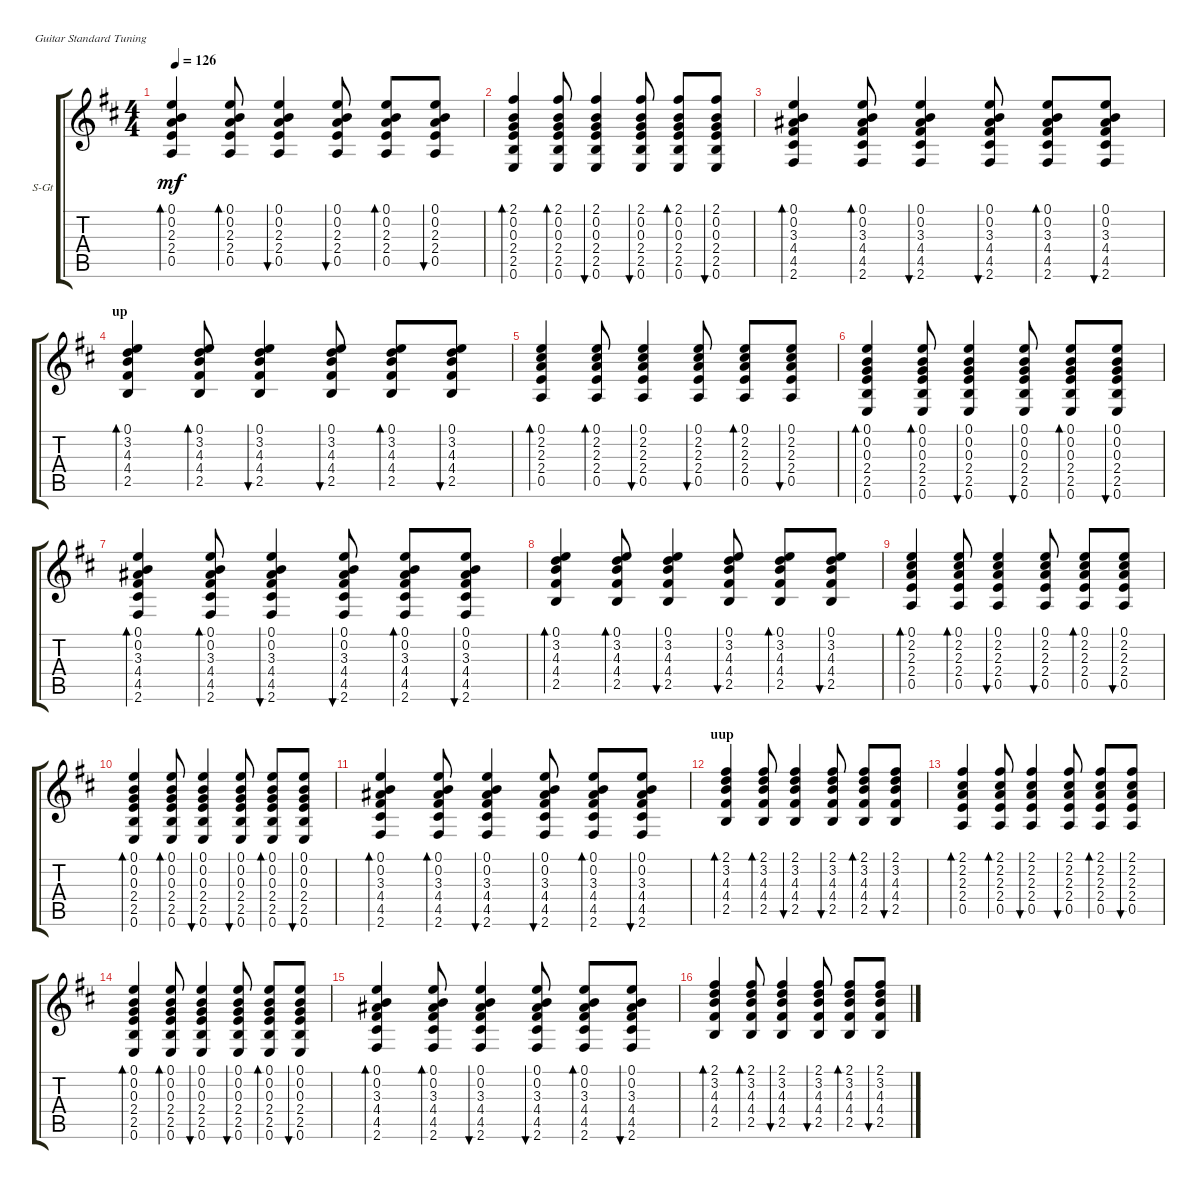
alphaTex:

\defaultSystemsLayout 4
\bracketExtendMode groupsimilarinstruments
\firstSystemTrackNameOrientation horizontal
\otherSystemsTrackNameOrientation horizontal
\track ("Steel Guitar" "S-Gt") {instrument acousticguitarsteel}
\staff {score tabs}
\tuning (E4 B3 G3 D3 A2 E2)
\ts (4 4)
\tempo 126
\clef g2
\ks bminor
(2.4 0.5 2.3 0.2 0.1).4{bd 30 dy mf} (2.4 0.5 2.3 0.2 0.1).8{bd 30} (2.4 0.5 2.3 0.2 0.1).4{bu 30} (2.4 0.5 2.3 0.2 0.1).8{bu 30} (2.4 0.5 2.3 0.2 0.1).8{bd 30} (2.4 0.5 2.3 0.2 0.1).8{bu 30} |
(2.4 2.5 0.3 0.2 2.1 0.6).4{bd 30} (2.4 2.5 0.3 0.2 2.1 0.6).8{bd 30} (2.4 2.5 0.3 0.2 2.1 0.6).4{bu 30} (2.4 2.5 0.3 0.2 2.1 0.6).8{bu 30} (2.4 2.5 0.3 0.2 2.1 0.6).8{bd 30} (2.4 2.5 0.3 0.2 2.1 0.6).8{bu 30} |
(4.4 4.5 3.3 0.2 0.1 2.6).4{bd 30} (4.4 4.5 3.3 0.2 0.1 2.6).8{bd 30} (4.4 4.5 3.3 0.2 0.1 2.6).4{bu 30} (4.4 4.5 3.3 0.2 0.1 2.6).8{bu 30} (4.4 4.5 3.3 0.2 0.1 2.6).8{bd 30} (4.4 4.5 3.3 0.2 0.1 2.6).8{bu 30} |
\section ("" "up")
(4.4 2.5 4.3 3.2 0.1).4{bd 30} (4.4 2.5 4.3 3.2 0.1).8{bd 30} (4.4 2.5 4.3 3.2 0.1).4{bu 30} (4.4 2.5 4.3 3.2 0.1).8{bu 30} (4.4 2.5 4.3 3.2 0.1).8{bd 30} (4.4 2.5 4.3 3.2 0.1).8{bu 30} |
(2.4 0.5 2.3 2.2 0.1).4{bd 30} (2.4 0.5 2.3 2.2 0.1).8{bd 30} (2.4 0.5 2.3 2.2 0.1).4{bu 30} (2.4 0.5 2.3 2.2 0.1).8{bu 30} (2.4 0.5 2.3 2.2 0.1).8{bd 30} (2.4 0.5 2.3 2.2 0.1).8{bu 30} |
(2.4 2.5 0.3 0.2 0.1 0.6).4{bd 30} (2.4 2.5 0.3 0.2 0.1 0.6).8{bd 30} (2.4 2.5 0.3 0.2 0.1 0.6).4{bu 30} (2.4 2.5 0.3 0.2 0.1 0.6).8{bu 30} (2.4 2.5 0.3 0.2 0.1 0.6).8{bd 30} (2.4 2.5 0.3 0.2 0.1 0.6).8{bu 30} |
(4.4 4.5 3.3 0.2 0.1 2.6).4{bd 30} (4.4 4.5 3.3 0.2 0.1 2.6).8{bd 30} (4.4 4.5 3.3 0.2 0.1 2.6).4{bu 30} (4.4 4.5 3.3 0.2 0.1 2.6).8{bu 30} (4.4 4.5 3.3 0.2 0.1 2.6).8{bd 30} (4.4 4.5 3.3 0.2 0.1 2.6).8{bu 30} |
(4.4 2.5 4.3 3.2 0.1).4{bd 30} (4.4 2.5 4.3 3.2 0.1).8{bd 30} (4.4 2.5 4.3 3.2 0.1).4{bu 30} (4.4 2.5 4.3 3.2 0.1).8{bu 30} (4.4 2.5 4.3 3.2 0.1).8{bd 30} (4.4 2.5 4.3 3.2 0.1).8{bu 30} |
(2.4 0.5 2.3 2.2 0.1).4{bd 30} (2.4 0.5 2.3 2.2 0.1).8{bd 30} (2.4 0.5 2.3 2.2 0.1).4{bu 30} (2.4 0.5 2.3 2.2 0.1).8{bu 30} (2.4 0.5 2.3 2.2 0.1).8{bd 30} (2.4 0.5 2.3 2.2 0.1).8{bu 30} |
(2.4 2.5 0.3 0.2 0.1 0.6).4{bd 30} (2.4 2.5 0.3 0.2 0.1 0.6).8{bd 30} (2.4 2.5 0.3 0.2 0.1 0.6).4{bu 30} (2.4 2.5 0.3 0.2 0.1 0.6).8{bu 30} (2.4 2.5 0.3 0.2 0.1 0.6).8{bd 30} (2.4 2.5 0.3 0.2 0.1 0.6).8{bu 30} |
(4.4 4.5 3.3 0.2 0.1 2.6).4{bd 30} (4.4 4.5 3.3 0.2 0.1 2.6).8{bd 30} (4.4 4.5 3.3 0.2 0.1 2.6).4{bu 30} (4.4 4.5 3.3 0.2 0.1 2.6).8{bu 30} (4.4 4.5 3.3 0.2 0.1 2.6).8{bd 30} (4.4 4.5 3.3 0.2 0.1 2.6).8{bu 30} |
\section ("" "uup")
(4.4 2.5 4.3 3.2 2.1).4{bd 30} (4.4 2.5 4.3 3.2 2.1).8{bd 30} (4.4 2.5 4.3 3.2 2.1).4{bu 30} (4.4 2.5 4.3 3.2 2.1).8{bu 30} (4.4 2.5 4.3 3.2 2.1).8{bd 30} (4.4 2.5 4.3 3.2 2.1).8{bu 30} |
(2.4 0.5 2.3 2.2 2.1).4{bd 30} (2.4 0.5 2.3 2.2 2.1).8{bd 30} (2.4 0.5 2.3 2.2 2.1).4{bu 30} (2.4 0.5 2.3 2.2 2.1).8{bu 30} (2.4 0.5 2.3 2.2 2.1).8{bd 30} (2.4 0.5 2.3 2.2 2.1).8{bu 30} |
(2.4 2.5 0.3 0.2 0.1 0.6).4{bd 30} (2.4 2.5 0.3 0.2 0.1 0.6).8{bd 30} (2.4 2.5 0.3 0.2 0.1 0.6).4{bu 30} (2.4 2.5 0.3 0.2 0.1 0.6).8{bu 30} (2.4 2.5 0.3 0.2 0.1 0.6).8{bd 30} (2.4 2.5 0.3 0.2 0.1 0.6).8{bu 30} |
(4.4 4.5 3.3 0.2 0.1 2.6).4{bd 30} (4.4 4.5 3.3 0.2 0.1 2.6).8{bd 30} (4.4 4.5 3.3 0.2 0.1 2.6).4{bu 30} (4.4 4.5 3.3 0.2 0.1 2.6).8{bu 30} (4.4 4.5 3.3 0.2 0.1 2.6).8{bd 30} (4.4 4.5 3.3 0.2 0.1 2.6).8{bu 30} |
(4.4 2.5 4.3 3.2 2.1).4{bd 30} (4.4 2.5 4.3 3.2 2.1).8{bd 30} (4.4 2.5 4.3 3.2 2.1).4{bu 30} (4.4 2.5 4.3 3.2 2.1).8{bu 30} (4.4 2.5 4.3 3.2 2.1).8{bd 30} (4.4 2.5 4.3 3.2 2.1).8{bu 30}
